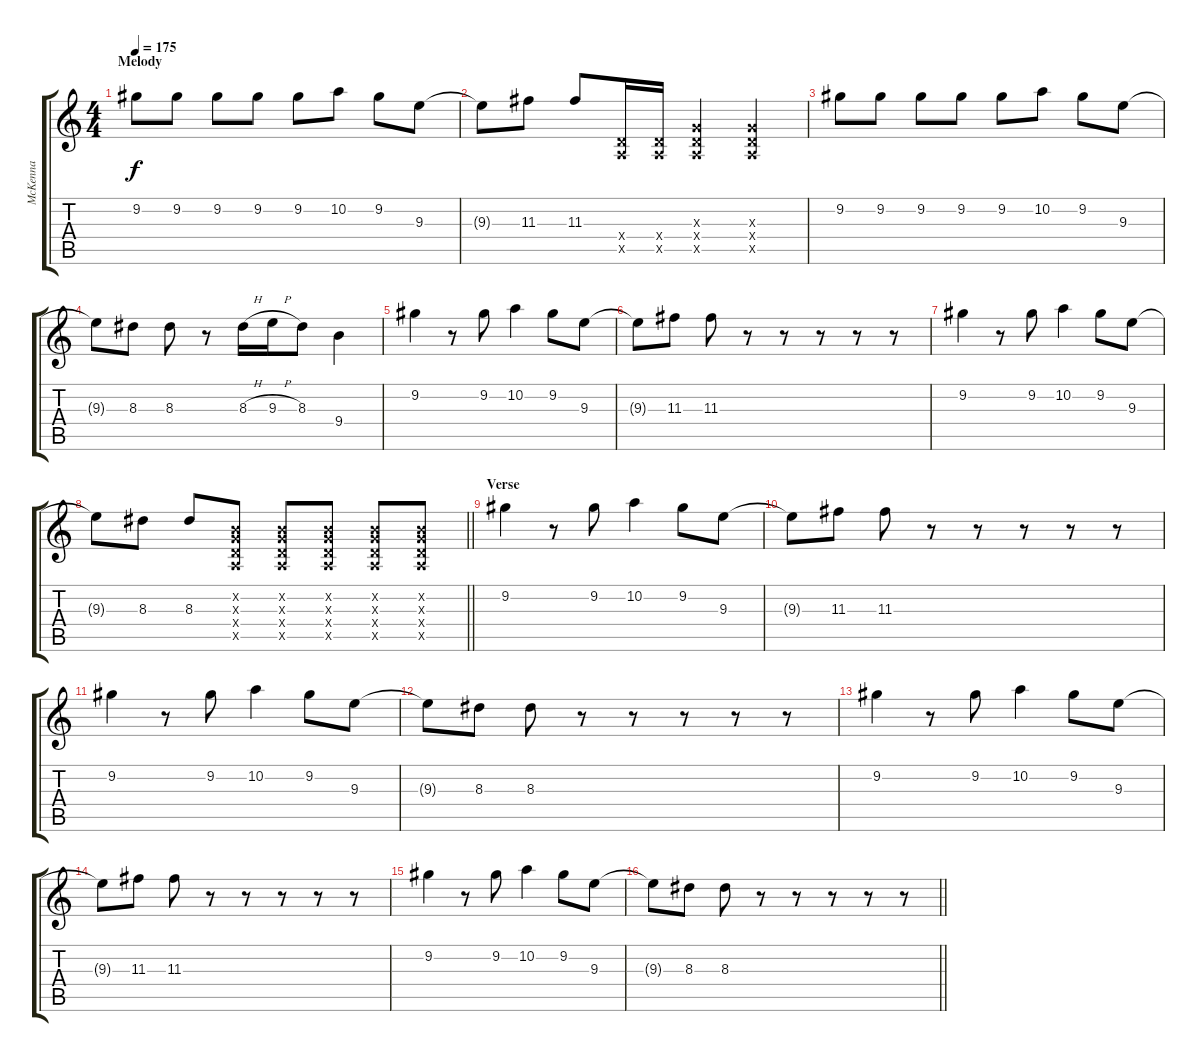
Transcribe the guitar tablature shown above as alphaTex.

\track ("McKenna" "McKenna") {instrument distortionguitar}
\staff {score tabs}
\tuning (E4 B3 G3 D3 A2 D2) {hide}
\ts (4 4)
\section ("" "Melody")
\tempo 175
\clef g2
\ks c
9.2.8{dy f} 9.2.8 9.2.8 9.2.8 9.2.8 10.2.8 9.2.8 9.3.8 |
9.3{t}.8 11.3.8 11.3.8 (0.4{x} 0.5{x}).16 (0.4{x} 0.5{x}).16 (0.3{x} 0.4{x} 0.5{x}).4 (0.3{x} 0.4{x} 0.5{x}).4 |
9.2.8 9.2.8 9.2.8 9.2.8 9.2.8 10.2.8 9.2.8 9.3.8 |
9.3{t}.8 8.3.8 8.3.8 r.8 8.3{h}.16 9.3{h}.16 8.3.8 9.4.4 |
9.2.4 r.8 9.2.8 10.2.4 9.2.8 9.3.8 |
9.3{t}.8 11.3.8 11.3.8 r.8 r.8 r.8 r.8 r.8 |
9.2.4 r.8 9.2.8 10.2.4 9.2.8 9.3.8 |
\barLineRight lightlight
9.3{t}.8 8.3.8 8.3.8 (0.2{x} 0.3{x} 0.4{x} 0.5{x}).8 (0.2{x} 0.3{x} 0.4{x} 0.5{x}).8 (0.2{x} 0.3{x} 0.4{x} 0.5{x}).8 (0.2{x} 0.3{x} 0.4{x} 0.5{x}).8 (0.2{x} 0.3{x} 0.4{x} 0.5{x}).8 |
\section ("" "Verse")
9.2.4 r.8 9.2.8 10.2.4 9.2.8 9.3.8 |
9.3{t}.8 11.3.8 11.3.8 r.8 r.8 r.8 r.8 r.8 |
9.2.4 r.8 9.2.8 10.2.4 9.2.8 9.3.8 |
9.3{t}.8 8.3.8 8.3.8 r.8 r.8 r.8 r.8 r.8 |
9.2.4 r.8 9.2.8 10.2.4 9.2.8 9.3.8 |
9.3{t}.8 11.3.8 11.3.8 r.8 r.8 r.8 r.8 r.8 |
9.2.4 r.8 9.2.8 10.2.4 9.2.8 9.3.8 |
\barLineRight lightlight
9.3{t}.8 8.3.8 8.3.8 r.8 r.8 r.8 r.8 r.8
